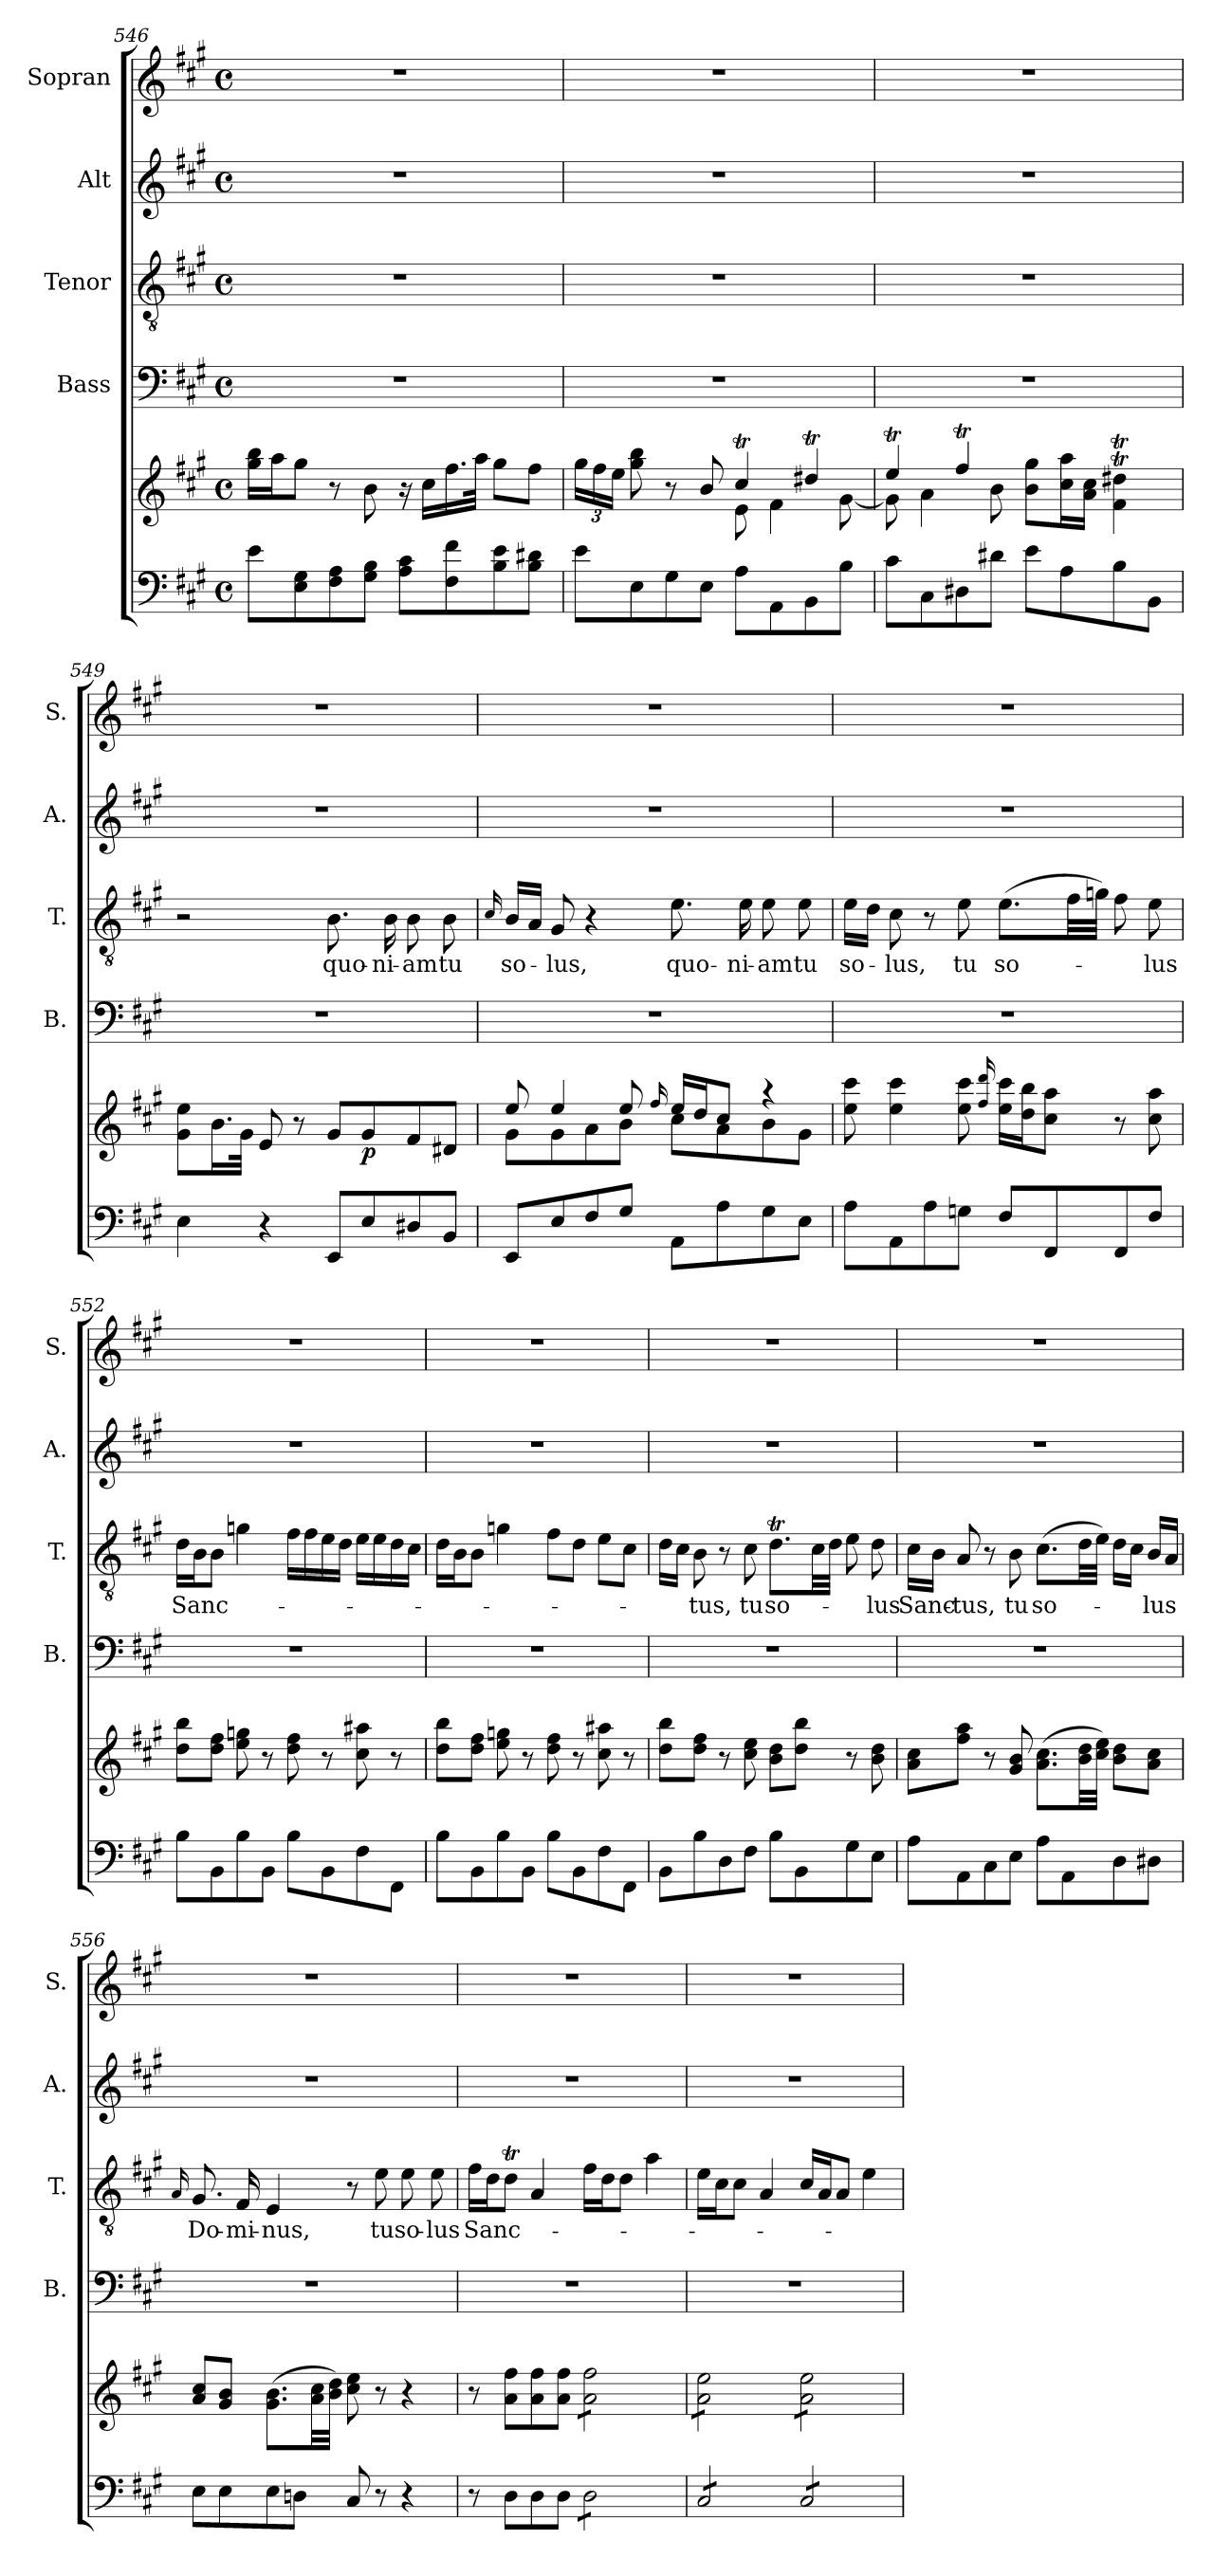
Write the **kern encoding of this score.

**kern	**kern	**dynam	**kern	**kern	**text	**kern	**kern
*part5	*part5	*part5	*part4	*part3	*part3	*part2	*part1
*staff6	*staff5	*staff5/6	*staff4	*staff3	*staff3	*staff2	*staff1
*	*	*	*I"Bass	*I"Tenor	*	*I"Alt	*I"Sopran
*	*	*	*I'B.	*I'T.	*	*I'A.	*I'S.
!!LO:LB:g=z
*clefF4	*clefG2	*	*clefF4	*clefGv2	*	*clefG2	*clefG2
*k[f#c#g#]	*k[f#c#g#]	*	*k[f#c#g#]	*k[f#c#g#]	*	*k[f#c#g#]	*k[f#c#g#]
*A:	*A:	*	*A:	*A:	*	*A:	*A:
*M4/4	*M4/4	*	*M4/4	*M4/4	*	*M4/4	*M4/4
*met(c)	*met(c)	*	*met(c)	*met(c)	*	*met(c)	*met(c)
=546	=546	=546	=546	=546	=546	=546	=546
8e\L	16gg#\ 16bb\LL	.	1r	1r	.	1r	1r
.	16aa\J	.	.	.	.	.	.
8E\ 8G#\	8gg#\J	.	.	.	.	.	.
8F#\ 8A\	8r	.	.	.	.	.	.
8G#\ 8B\J	8b\	.	.	.	.	.	.
8A\ 8c#\L	16r	.	.	.	.	.	.
.	16cc#\LL	.	.	.	.	.	.
8F#\ 8f#\	16.ff#\	.	.	.	.	.	.
.	32aa\JJk	.	.	.	.	.	.
8B\ 8e\	8gg#\L	.	.	.	.	.	.
8B\ 8d#X\J	8ff#\J	.	.	.	.	.	.
=547	=547	=547	=547	=547	=547	=547	=547
*	*Xbrackettup	*	*	*	*	*	*
*	*^	*	*	*	*	*	*
8e\L	24gg#\LL	2ryy	.	1r	1r	.	1r	1r
.	24ff#\	.	.	.	.	.	.	.
.	24ee\JJ	.	.	.	.	.	.	.
8E\	8gg#\ 8bb\	.	.	.	.	.	.	.
8G#\	8r	.	.	.	.	.	.	.
8E\J	8b/	.	.	.	.	.	.	.
8A\L	4cc#t/	8e\	.	.	.	.	.	.
8AA\	.	4f#\	.	.	.	.	.	.
8BB\	4dd#Xt/	.	.	.	.	.	.	.
8B\J	.	[<8g#\	.	.	.	.	.	.
=548	=548	=548	=548	=548	=548	=548	=548	=548
8c#\L	4eeT/	8g#\]	.	1r	1r	.	1r	1r
8C#\	.	4a\	.	.	.	.	.	.
8D#X\	4ff#T/	.	.	.	.	.	.	.
8d#X\J	.	8b\	.	.	.	.	.	.
8e\L	8b\ 8gg#\L	2ryy	.	.	.	.	.	.
8A\	16cc#\ 16aa\L	.	.	.	.	.	.	.
.	16a\ 16cc#\JJ	.	.	.	.	.	.	.
8B\	4f#\T 4dd#X\T	.	.	.	.	.	.	.
8BB\J	.	.	.	.	.	.	.	.
*	*v	*v	*	*	*	*	*	*
=549	=549	=549	=549	=549	=549	=549	=549
4E\	8g#\ 8ee\L	.	1r	2r	.	1r	1r
.	16.b\L	.	.	.	.	.	.
.	32g#\JJk	.	.	.	.	.	.
4r	8e/	.	.	.	.	.	.
.	8r	.	.	.	.	.	.
!	!	!	!	!	!LO:LY:b	!	!
8EE/L	8g#/L	.	.	8.B\	quo-	.	.
!	!	!LO:DY:b	!	!	!	!	!
8E/	8g#/	p	.	.	.	.	.
!	!	!	!	!	!LO:LY:b	!	!
.	.	.	.	16B\	-ni-	.	.
!	!	!	!	!	!LO:LY:b	!	!
8D#X/	8f#/	.	.	8B\	-am	.	.
!	!	!	!	!	!LO:LY:b	!	!
8BB/J	8d#X/J	.	.	8B\	tu	.	.
!!LO:PB:g=z
=550	=550	=550	=550	=550	=550	=550	=550
.	.	.	.	16qqc#/	.	.	.
*	*^	*	*	*	*	*	*
!	!	!	!	!	!	!LO:LY:b	!	!
8EE/L	8ee/	8g#\L	.	1r	16B/LL	so-	1r	1r
.	.	.	.	.	16A/JJ	.	.	.
!	!	!	!	!	!	!LO:LY:b	!	!
8E/	4ee/	8g#\	.	.	8G#/	-lus,	.	.
8F#/	.	8a\	.	.	4r	.	.	.
8G#/J	8ee/	8b\J	.	.	.	.	.	.
.	16qqff#/	.	.	.	.	.	.	.
!	!	!	!	!	!	!LO:LY:b	!	!
8AA\L	16ee/LL	8cc#\L	.	.	8.e\	quo-	.	.
.	16dd/J	.	.	.	.	.	.	.
8A\	8cc#/J	8a\	.	.	.	.	.	.
!	!	!	!	!	!	!LO:LY:b	!	!
.	.	.	.	.	16e\	-ni-	.	.
!	!	!	!	!	!	!LO:LY:b	!	!
8G#\	4rgg	8b\	.	.	8e\	-am	.	.
!	!	!	!	!	!	!LO:LY:b	!	!
8E\J	.	8g#\J	.	.	8e\	tu	.	.
=551	=551	=551	=551	=551	=551	=551	=551	=551
!	!	!	!	!	!	!LO:LY:b	!	!
*	*v	*v	*	*	*	*	*	*
8A\L	8ee\ 8ccc#\	.	1r	16e\LL	so-	1r	1r
.	.	.	.	16d\JJ	.	.	.
!	!	!	!	!	!LO:LY:b	!	!
8AA\	4ee\ 4ccc#\	.	.	8c#\	-lus,	.	.
8A\	.	.	.	8r	.	.	.
!	!	!	!	!	!LO:LY:b	!	!
8Gn\J	8ee\ 8ccc#\	.	.	8e\	tu	.	.
.	16qqff#/ 16qqddd/	.	.	.	.	.	.
!	!	!	!	!	!LO:LY:b	!	!
8F#/L	16ee\ 16ccc#\LL	.	.	(>8.e\L	so-	.	.
.	16dd\ 16bb\J	.	.	.	.	.	.
8FF#/	8cc#\ 8aa\J	.	.	.	.	.	.
.	.	.	.	32f#\LL	.	.	.
.	.	.	.	32gn\JJJ)	.	.	.
8FF#/	8r	.	.	8f#\	.	.	.
!	!	!	!	!	!LO:LY:b	!	!
8F#/J	8cc#\ 8aa\	.	.	8e\	-lus	.	.
=552	=552	=552	=552	=552	=552	=552	=552
!	!	!	!	!	!LO:LY:b	!	!
8B\L	8dd\ 8bb\L	.	1r	16d\LL	Sanc-	1r	1r
.	.	.	.	16B\J	.	.	.
8BB\	8dd\ 8ff#\J	.	.	8B\J	.	.	.
8B\	8ee\ 8ggn\	.	.	4gn\	.	.	.
8BB\J	8r	.	.	.	.	.	.
8B\L	8dd\ 8ff#\	.	.	16f#\LL	.	.	.
.	.	.	.	16f#\	.	.	.
8BB\	8r	.	.	16e\	.	.	.
.	.	.	.	16d\JJ	.	.	.
8F#\	8cc#\ 8aa#X\	.	.	16e\LL	.	.	.
.	.	.	.	16e\	.	.	.
8FF#\J	8r	.	.	16d\	.	.	.
.	.	.	.	16c#\JJ	.	.	.
!!LO:LB:g=z
=553	=553	=553	=553	=553	=553	=553	=553
8B\L	8dd\ 8bb\L	.	1r	16d\LL	.	1r	1r
.	.	.	.	16B\J	.	.	.
8BB\	8dd\ 8ff#\J	.	.	8B\J	.	.	.
8B\	8ee\ 8ggn\	.	.	4gn\	.	.	.
8BB\J	8r	.	.	.	.	.	.
8B\L	8dd\ 8ff#\	.	.	8f#\L	.	.	.
8BB\	8r	.	.	8d\J	.	.	.
8F#\	8cc#\ 8aa#X\	.	.	8e\L	.	.	.
8FF#\J	8r	.	.	8c#\J	.	.	.
=554	=554	=554	=554	=554	=554	=554	=554
8BB\L	8dd\ 8bb\L	.	1r	16d\LL	.	1r	1r
.	.	.	.	16c#\JJ	.	.	.
!	!	!	!	!	!LO:LY:b	!	!
8B\	8dd\ 8ff#\J	.	.	8B\	-tus,	.	.
8D\	8r	.	.	8r	.	.	.
!	!	!	!	!	!LO:LY:b	!	!
8F#\J	8cc#\ 8ee\	.	.	8c#\	tu	.	.
!	!	!	!	!	!LO:LY:b	!	!
8B\L	8b\ 8dd\L	.	.	8.dT\L	so-	.	.
8BB\	8dd\ 8bb\J	.	.	.	.	.	.
.	.	.	.	32c#\LL	.	.	.
.	.	.	.	32d\JJJ	.	.	.
8G#\	8r	.	.	8e\	.	.	.
!	!	!	!	!	!LO:LY:b	!	!
8E\J	8b\ 8dd\	.	.	8d\	-lus	.	.
=555	=555	=555	=555	=555	=555	=555	=555
!	!	!	!	!	!LO:LY:b	!	!
8A\L	8a\ 8cc#\L	.	1r	16c#\LL	Sanc-	1r	1r
.	.	.	.	16B\JJ	.	.	.
!	!	!	!	!	!LO:LY:b	!	!
8AA\	8ff#\ 8aa\J	.	.	8A/	-tus,	.	.
8C#\	8r	.	.	8r	.	.	.
!	!	!	!	!	!LO:LY:b	!	!
8E\J	8g#/ 8b/	.	.	8B\	tu	.	.
!	!	!	!	!	!LO:LY:b	!	!
8A\L	(>8.a\ 8.cc#\L	.	.	(>8.c#\L	so-	.	.
8AA\	.	.	.	.	.	.	.
.	32b\ 32dd\LL	.	.	32d\LL	.	.	.
.	32cc#\ 32ee\JJJ)	.	.	32e\JJJ)	.	.	.
8D\	8b\ 8dd\L	.	.	16d\LL	.	.	.
.	.	.	.	16c#\JJ	.	.	.
!	!	!	!	!	!LO:LY:b	!	!
8D#X\J	8a\ 8cc#\J	.	.	16B/LL	-lus	.	.
.	.	.	.	16A/JJ	.	.	.
!!LO:PB:g=z
=556	=556	=556	=556	=556	=556	=556	=556
.	.	.	.	16qqA/	.	.	.
!	!	!	!	!	!LO:LY:b	!	!
8E\L	8a/ 8cc#/L	.	1r	8.G#/	Do-	1r	1r
8E\	8g#/ 8b/J	.	.	.	.	.	.
!	!	!	!	!	!LO:LY:b	!	!
.	.	.	.	16F#/	-mi-	.	.
!	!	!	!	!	!LO:LY:b	!	!
8E\	(>8.g#\ 8.b\L	.	.	4E/	-nus,	.	.
8Dn\J	.	.	.	.	.	.	.
.	32a\ 32cc#\LL	.	.	.	.	.	.
.	32b\ 32dd\JJJ)	.	.	.	.	.	.
8C#/	8cc#\ 8ee\	.	.	8r	.	.	.
!	!	!	!	!	!LO:LY:b	!	!
8r	8r	.	.	8e\	tu	.	.
!	!	!	!	!	!LO:LY:b	!	!
4r	4r	.	.	8e\	so-	.	.
!	!	!	!	!	!LO:LY:b	!	!
.	.	.	.	8e\	-lus	.	.
=557	=557	=557	=557	=557	=557	=557	=557
!	!	!	!	!	!LO:LY:b	!	!
8r	8r	.	1r	16f#\LL	Sanc-	1r	1r
.	.	.	.	16d\J	.	.	.
8D\L	8a\ 8ff#\L	.	.	8dT\J	.	.	.
8D\	8a\ 8ff#\	.	.	4A/	.	.	.
8D\J	8a\ 8ff#\J	.	.	.	.	.	.
*tremolo	*	*	*	*	*	*	*
*	*tremolo	*	*	*	*	*	*
8D\L	8a\ 8ff#\L	.	.	16f#\LL	.	.	.
.	.	.	.	16d\J	.	.	.
8D\	8a\ 8ff#\	.	.	8d\J	.	.	.
8D\	8a\ 8ff#\	.	.	4a\	.	.	.
8D\J	8a\ 8ff#\J	.	.	.	.	.	.
=558	=558	=558	=558	=558	=558	=558	=558
8C#/L	8a\ 8ee\L	.	1r	16e\LL	.	1r	1r
.	.	.	.	16c#\J	.	.	.
8C#/	8a\ 8ee\	.	.	8c#\J	.	.	.
8C#/	8a\ 8ee\	.	.	4A/	.	.	.
8C#/J	8a\ 8ee\J	.	.	.	.	.	.
8C#/L	8a\ 8ee\L	.	.	16c#/LL	.	.	.
.	.	.	.	16A/J	.	.	.
8C#/	8a\ 8ee\	.	.	8A/J	.	.	.
8C#/	8a\ 8ee\	.	.	4e\	.	.	.
8C#/J	8a\ 8ee\J	.	.	.	.	.	.
*	*Xtremolo	*	*	*	*	*	*
*Xtremolo	*	*	*	*	*	*	*
=	=	=	=	=	=	=	=
*-	*-	*-	*-	*-	*-	*-	*-
